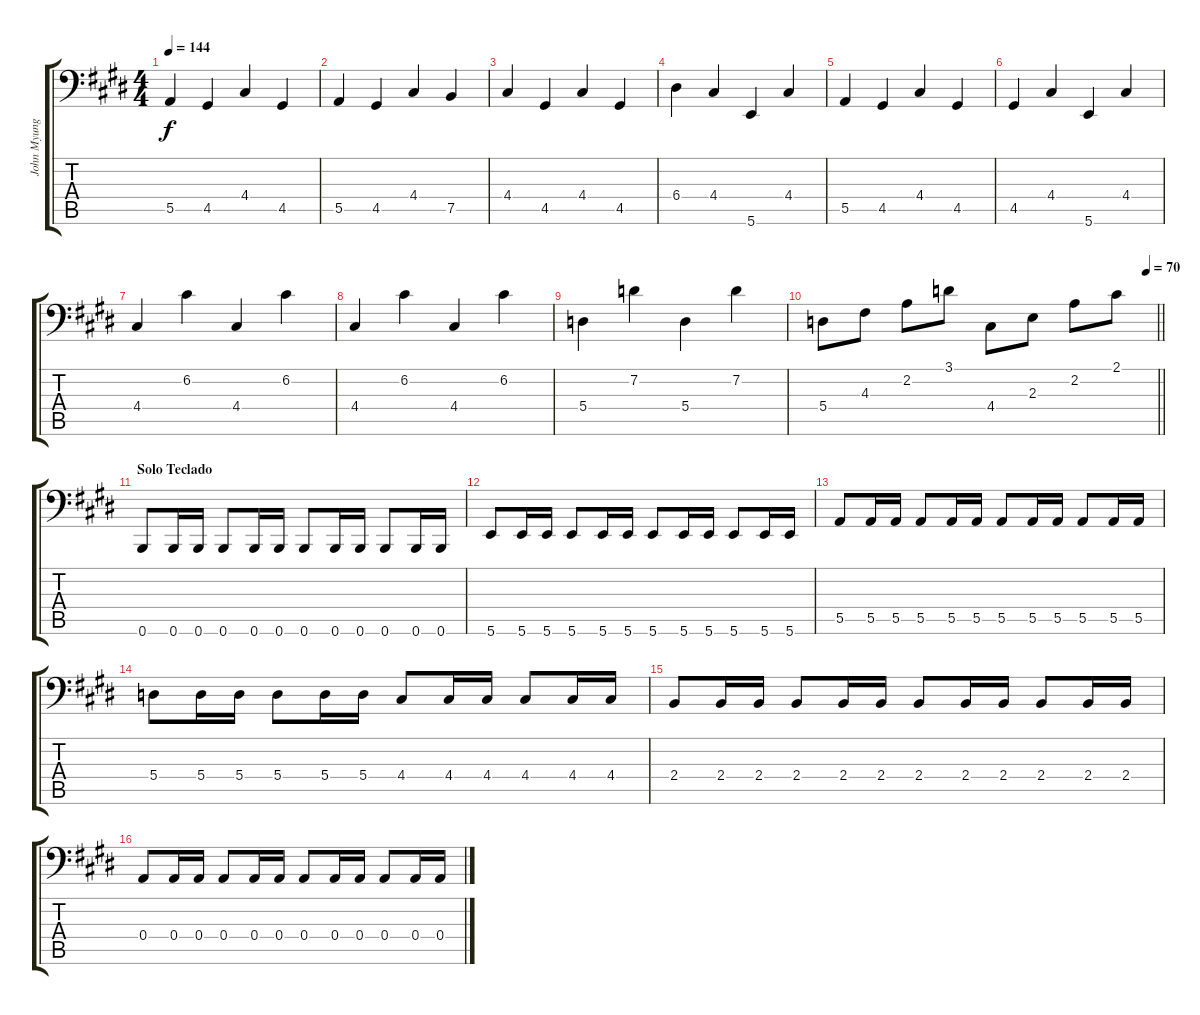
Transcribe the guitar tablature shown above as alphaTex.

\track ("John Myung" "John Myung") {instrument slapbass1}
\staff {score tabs}
\tuning (B2 G2 D2 A1 E1 B0) {hide}
\ts (4 4)
\tempo 144
\clef f4
\ks e
5.5.4{dy f} 4.5.4 4.4.4 4.5.4 |
5.5.4 4.5.4 4.4.4 7.5.4 |
4.4.4 4.5.4 4.4.4 4.5.4 |
6.4.4 4.4.4 5.6.4 4.4.4 |
5.5.4 4.5.4 4.4.4 4.5.4 |
4.5.4 4.4.4 5.6.4 4.4.4 |
4.4.4 6.2.4 4.4.4 6.2.4 |
4.4.4 6.2.4 4.4.4 6.2.4 |
5.4.4 7.2.4 5.4.4 7.2.4 |
\tempo (70 0.96875)
\barLineRight lightlight
5.4.8 4.3.8 2.2.8 3.1.8 4.4.8 2.3.8 2.2.8 2.1.8 |
\section ("" "Solo Teclado")
0.6.8 0.6.16 0.6.16 0.6.8 0.6.16 0.6.16 0.6.8 0.6.16 0.6.16 0.6.8 0.6.16 0.6.16 |
5.6.8 5.6.16 5.6.16 5.6.8 5.6.16 5.6.16 5.6.8 5.6.16 5.6.16 5.6.8 5.6.16 5.6.16 |
5.5.8 5.5.16 5.5.16 5.5.8 5.5.16 5.5.16 5.5.8 5.5.16 5.5.16 5.5.8 5.5.16 5.5.16 |
5.4.8 5.4.16 5.4.16 5.4.8 5.4.16 5.4.16 4.4.8 4.4.16 4.4.16 4.4.8 4.4.16 4.4.16 |
2.4.8 2.4.16 2.4.16 2.4.8 2.4.16 2.4.16 2.4.8 2.4.16 2.4.16 2.4.8 2.4.16 2.4.16 |
0.4.8 0.4.16 0.4.16 0.4.8 0.4.16 0.4.16 0.4.8 0.4.16 0.4.16 0.4.8 0.4.16 0.4.16
